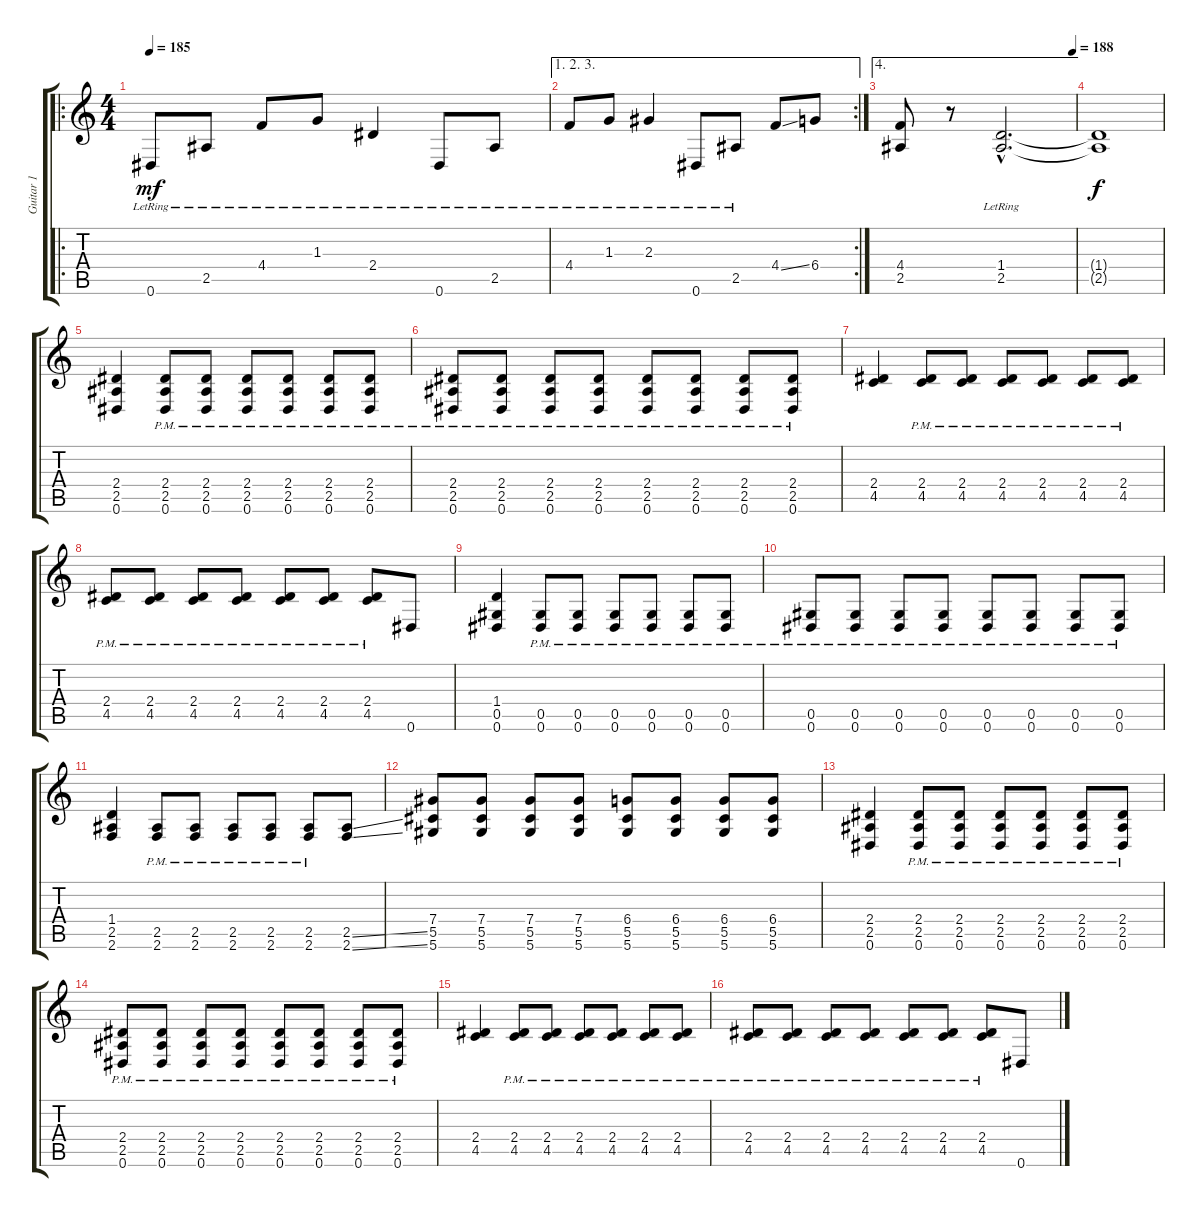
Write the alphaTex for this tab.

\track ("Guitar 1" "Guitar 1") {instrument electricguitarclean}
\staff {score tabs}
\tuning (Eb4 Bb3 Gb3 Db3 Ab2 Eb2) {hide}
\ro
\ts (4 4)
\tempo 185
\clef g2
\ks c
0.6{lr}.8{dy mf instrument electricguitarclean} 2.5{lr}.8 4.4{lr}.8 1.3{lr}.8 2.4{lr}.4 0.6{lr}.8 2.5{lr}.8 |
\ae (1 2 3)
\rc 2
4.4{lr}.8 1.3{lr}.8 2.3{lr}.4 0.6{lr}.8 2.5{lr}.8 4.4{ss}.8 6.4.8 |
\ae 4
\tempo (188 0.984375)
(4.4 2.5).8 r.8 (1.4{hac lr} 2.5{hac lr}).2{d} |
(1.4{t} 2.5{t}).1{dy f instrument electricguitarclean} |
(2.4 2.5 0.6).4 (2.4{pm} 2.5{pm} 0.6{pm}).8 (2.4{pm} 2.5{pm} 0.6{pm}).8 (2.4{pm} 2.5{pm} 0.6{pm}).8 (2.4{pm} 2.5{pm} 0.6{pm}).8 (2.4{pm} 2.5{pm} 0.6{pm}).8 (2.4{pm} 2.5{pm} 0.6{pm}).8 |
(2.4{pm} 2.5{pm} 0.6{pm}).8 (2.4{pm} 2.5{pm} 0.6{pm}).8 (2.4{pm} 2.5{pm} 0.6{pm}).8 (2.4{pm} 2.5{pm} 0.6{pm}).8 (2.4{pm} 2.5{pm} 0.6{pm}).8 (2.4{pm} 2.5{pm} 0.6{pm}).8 (2.4{pm} 2.5{pm} 0.6{pm}).8 (2.4{pm} 2.5{pm} 0.6{pm}).8 |
(2.4 4.5).4 (2.4{pm} 4.5{pm}).8 (2.4{pm} 4.5{pm}).8 (2.4{pm} 4.5{pm}).8 (2.4{pm} 4.5{pm}).8 (2.4{pm} 4.5{pm}).8 (2.4{pm} 4.5{pm}).8 |
(2.4{pm} 4.5{pm}).8 (2.4{pm} 4.5{pm}).8 (2.4{pm} 4.5{pm}).8 (2.4{pm} 4.5{pm}).8 (2.4{pm} 4.5{pm}).8 (2.4{pm} 4.5{pm}).8 (2.4{pm} 4.5{pm}).8 0.6.8 |
(1.4 0.5 0.6).4 (0.5{pm} 0.6{pm}).8 (0.5{pm} 0.6{pm}).8 (0.5{pm} 0.6{pm}).8 (0.5{pm} 0.6{pm}).8 (0.5{pm} 0.6{pm}).8 (0.5{pm} 0.6{pm}).8 |
(0.5{pm} 0.6{pm}).8 (0.5{pm} 0.6{pm}).8 (0.5{pm} 0.6{pm}).8 (0.5{pm} 0.6{pm}).8 (0.5{pm} 0.6{pm}).8 (0.5{pm} 0.6{pm}).8 (0.5{pm} 0.6{pm}).8 (0.5{pm} 0.6{pm}).8 |
(1.4 2.5 2.6).4 (2.5{pm} 2.6{pm}).8 (2.5{pm} 2.6{pm}).8 (2.5{pm} 2.6{pm}).8 (2.5{pm} 2.6{pm}).8 (2.5{pm} 2.6{pm}).8 (2.5{ss} 2.6{ss}).8 |
(7.4 5.5 5.6).8 (7.4 5.5 5.6).8 (7.4 5.5 5.6).8 (7.4 5.5 5.6).8 (6.4 5.5 5.6).8 (6.4 5.5 5.6).8 (6.4 5.5 5.6).8 (6.4 5.5 5.6).8 |
(2.4 2.5 0.6).4 (2.4{pm} 2.5{pm} 0.6{pm}).8 (2.4{pm} 2.5{pm} 0.6{pm}).8 (2.4{pm} 2.5{pm} 0.6{pm}).8 (2.4{pm} 2.5{pm} 0.6{pm}).8 (2.4{pm} 2.5{pm} 0.6{pm}).8 (2.4{pm} 2.5{pm} 0.6{pm}).8 |
(2.4{pm} 2.5{pm} 0.6{pm}).8 (2.4{pm} 2.5{pm} 0.6{pm}).8 (2.4{pm} 2.5{pm} 0.6{pm}).8 (2.4{pm} 2.5{pm} 0.6{pm}).8 (2.4{pm} 2.5{pm} 0.6{pm}).8 (2.4{pm} 2.5{pm} 0.6{pm}).8 (2.4{pm} 2.5{pm} 0.6{pm}).8 (2.4{pm} 2.5{pm} 0.6{pm}).8 |
(2.4 4.5).4 (2.4{pm} 4.5{pm}).8 (2.4{pm} 4.5{pm}).8 (2.4{pm} 4.5{pm}).8 (2.4{pm} 4.5{pm}).8 (2.4{pm} 4.5{pm}).8 (2.4{pm} 4.5{pm}).8 |
(2.4{pm} 4.5{pm}).8 (2.4{pm} 4.5{pm}).8 (2.4{pm} 4.5{pm}).8 (2.4{pm} 4.5{pm}).8 (2.4{pm} 4.5{pm}).8 (2.4{pm} 4.5{pm}).8 (2.4{pm} 4.5{pm}).8 0.6.8
